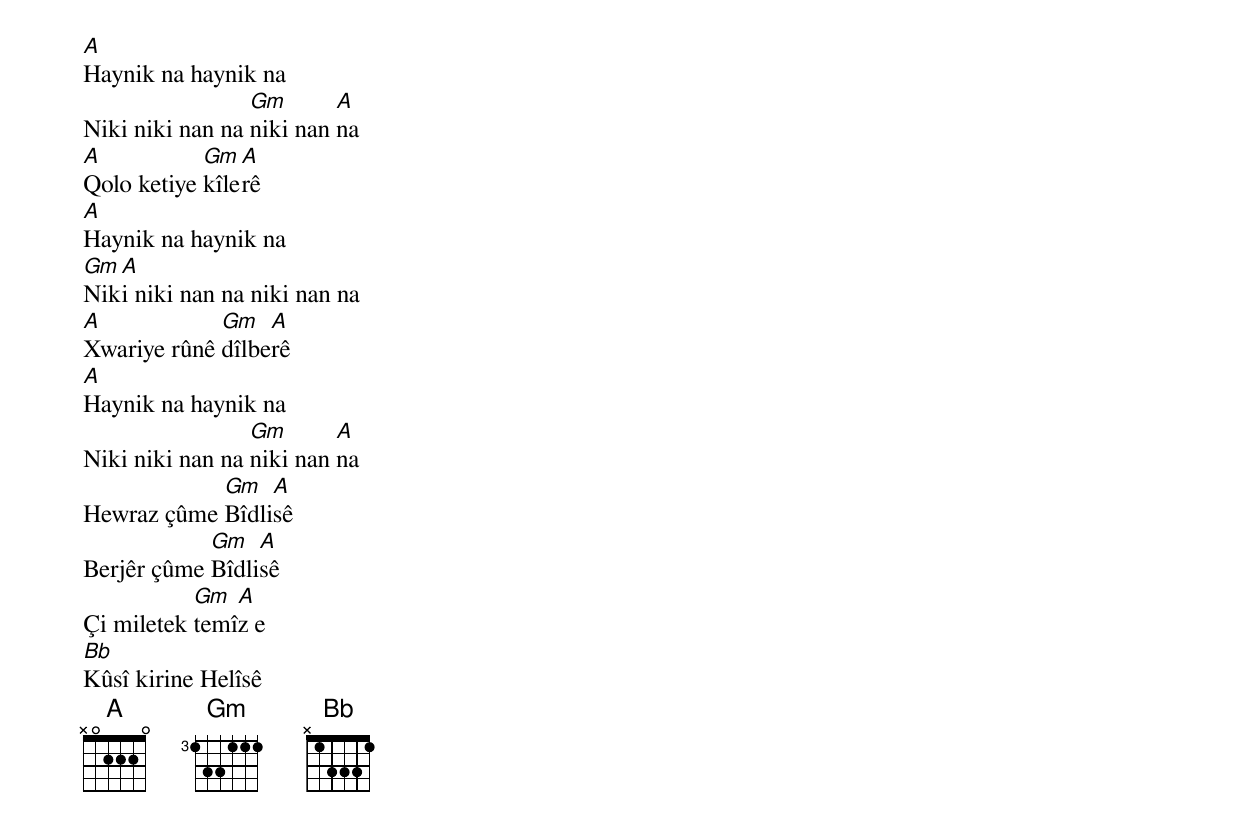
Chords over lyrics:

A
Haynik na haynik na
                 Gm       A
Niki niki nan na niki nan na
A           Gm  A
Qolo ketiye kîlerê
A
Haynik na haynik na
Gm A
Niki niki nan na niki nan na
A            Gm   A
Xwariye rûnê dîlberê
A
Haynik na haynik na
                 Gm       A
Niki niki nan na niki nan na
            Gm   A
Hewraz çûme Bîdlisê
            Gm   A
Berjêr çûme Bîdlisê
           Gm  A
Çi miletek temîz e
Bb
Kûsî kirine Helîsê
